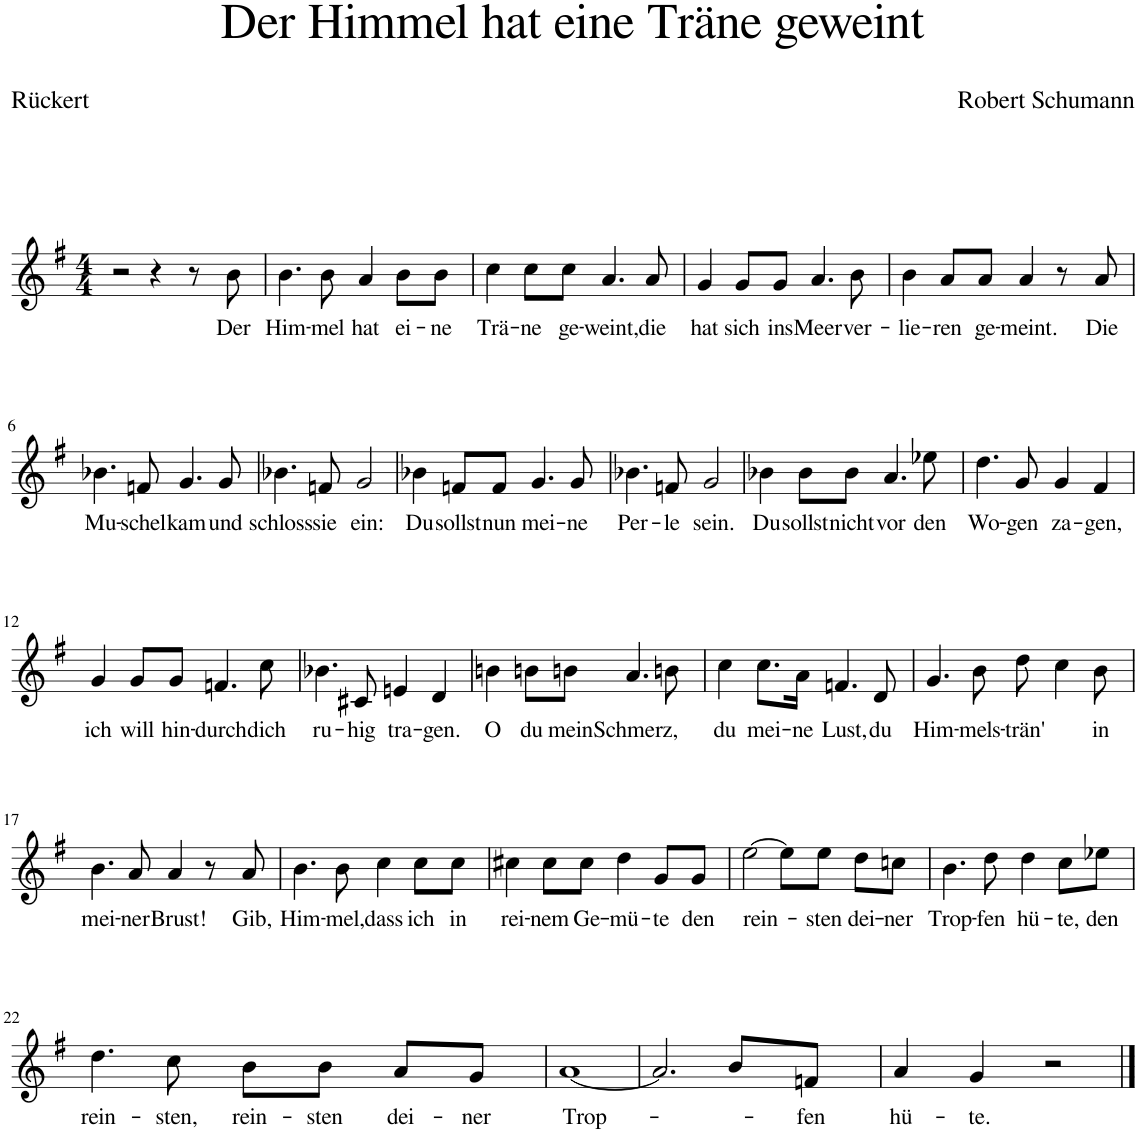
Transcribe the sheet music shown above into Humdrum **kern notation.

**kern	**text
*part1	*part1
*staff1	*staff1
*I"Piano	*
*I'Pno	*
*clefG2	*
*k[f#]	*
*M4/4	*
=1	=1
2r	.
4r	.
8r	.
!	!LO:LY:b
8b\	Der
=2	=2
!	!LO:LY:b
4.b\	Him-
!	!LO:LY:b
8b\	-mel
!	!LO:LY:b
4a/	hat
!	!LO:LY:b
8b\L	ei-
!	!LO:LY:b
8b\J	-ne
=3	=3
!	!LO:LY:b
4cc\	Trä-
!	!LO:LY:b
8cc\L	-ne
!	!LO:LY:b
8cc\J	ge-
!	!LO:LY:b
4.a/	-weint,
!	!LO:LY:b
8a/	die
=4	=4
!	!LO:LY:b
4g/	hat
!	!LO:LY:b
8g/L	sich
!	!LO:LY:b
8g/J	ins
!	!LO:LY:b
4.a/	Meer
!	!LO:LY:b
8b\	ver-
=5	=5
!	!LO:LY:b
4b\	-lie-
!	!LO:LY:b
8a/L	-ren
!	!LO:LY:b
8a/J	ge-
!	!LO:LY:b
4a/	-meint.
8r	.
!	!LO:LY:b
8a/	Die
!!LO:LB:g=z
=6	=6
!	!LO:LY:b
4.b-X\	Mu-
!	!LO:LY:b
8fn/	-schel
!	!LO:LY:b
4.g/	kam
!	!LO:LY:b
8g/	und
=7	=7
!	!LO:LY:b
4.b-X\	schloss
!	!LO:LY:b
8fn/	sie
!	!LO:LY:b
2g/	ein:
=8	=8
!	!LO:LY:b
4b-X\	Du
!	!LO:LY:b
8fn/L	sollst
!	!LO:LY:b
8f/J	nun
!	!LO:LY:b
4.g/	mei-
!	!LO:LY:b
8g/	-ne
=9	=9
!	!LO:LY:b
4.b-X\	Per-
!	!LO:LY:b
8fn/	-le
!	!LO:LY:b
2g/	sein.
=10	=10
!	!LO:LY:b
4b-X\	Du
!	!LO:LY:b
8b-\L	sollst
!	!LO:LY:b
8b-\J	nicht
!	!LO:LY:b
4.a/	vor
!	!LO:LY:b
8ee-X\	den
=11	=11
!	!LO:LY:b
4.dd\	Wo-
!	!LO:LY:b
8g/	-gen
!	!LO:LY:b
4g/	za-
!	!LO:LY:b
4f#/	-gen,
!!LO:LB:g=z
=12	=12
!	!LO:LY:b
4g/	ich
!	!LO:LY:b
8g/L	will
!	!LO:LY:b
8g/J	hin-
!	!LO:LY:b
4.fn/	-durch
!	!LO:LY:b
8cc\	dich
=13	=13
!	!LO:LY:b
4.b-X\	ru-
!	!LO:LY:b
8c#X/	-hig
!	!LO:LY:b
4en/	tra-
!	!LO:LY:b
4d/	-gen.
=14	=14
!	!LO:LY:b
4bn\	O
!	!LO:LY:b
8bn\L	du
!	!LO:LY:b
8bn\J	mein
!	!LO:LY:b
4.a/	Schmerz,
8bn\	.
=15	=15
!	!LO:LY:b
4cc\	du
!	!LO:LY:b
8.cc\L	mei-
!	!LO:LY:b
16a\Jk	-ne
!	!LO:LY:b
4.fn/	Lust,
!	!LO:LY:b
8d/	du
=16	=16
!	!LO:LY:b
4.g/	Him-
!	!LO:LY:b
8b\	-mels-
!	!LO:LY:b
8dd\	-trän'
4cc\	.
!	!LO:LY:b
8b\	in
!!LO:LB:g=z
=17	=17
!	!LO:LY:b
4.b\	mei-
!	!LO:LY:b
8a/	-ner
!	!LO:LY:b
4a/	Brust!
8r	.
!	!LO:LY:b
8a/	Gib,
=18	=18
!	!LO:LY:b
4.b\	Him-
!	!LO:LY:b
8b\	-mel,
!	!LO:LY:b
4cc\	dass
!	!LO:LY:b
8cc\L	ich
!	!LO:LY:b
8cc\J	in
=19	=19
!	!LO:LY:b
4cc#X\	rei-
!	!LO:LY:b
8cc#\L	-nem
!	!LO:LY:b
8cc#\J	Ge-
!	!LO:LY:b
4dd\	-mü-
!	!LO:LY:b
8g/L	-te
!	!LO:LY:b
8g/J	den
=20	=20
!	!LO:LY:b
[2ee\	rein-
8ee\L]	.
!	!LO:LY:b
8ee\J	-sten
!	!LO:LY:b
8dd\L	dei-
!	!LO:LY:b
8ccn\J	-ner
=21	=21
!	!LO:LY:b
4.b\	Trop-
!	!LO:LY:b
8dd\	-fen
!	!LO:LY:b
4dd\	hü-
!	!LO:LY:b
8cc\L	-te,
!	!LO:LY:b
8ee-X\J	den
!!LO:LB:g=z
=22	=22
!	!LO:LY:b
4.dd\	rein-
!	!LO:LY:b
8cc\	-sten,
!	!LO:LY:b
8b\L	rein-
!	!LO:LY:b
8b\J	-sten
!	!LO:LY:b
8a/L	dei-
!	!LO:LY:b
8g/J	-ner
=23	=23
!	!LO:LY:b
[1a	Trop-
=24	=24
2.a/]	.
8b/L	.
!	!LO:LY:b
8fn/J	-fen
=25	=25
!	!LO:LY:b
4a/	hü-
!	!LO:LY:b
4g/	-te.
2r	.
==	==
*-	*-
